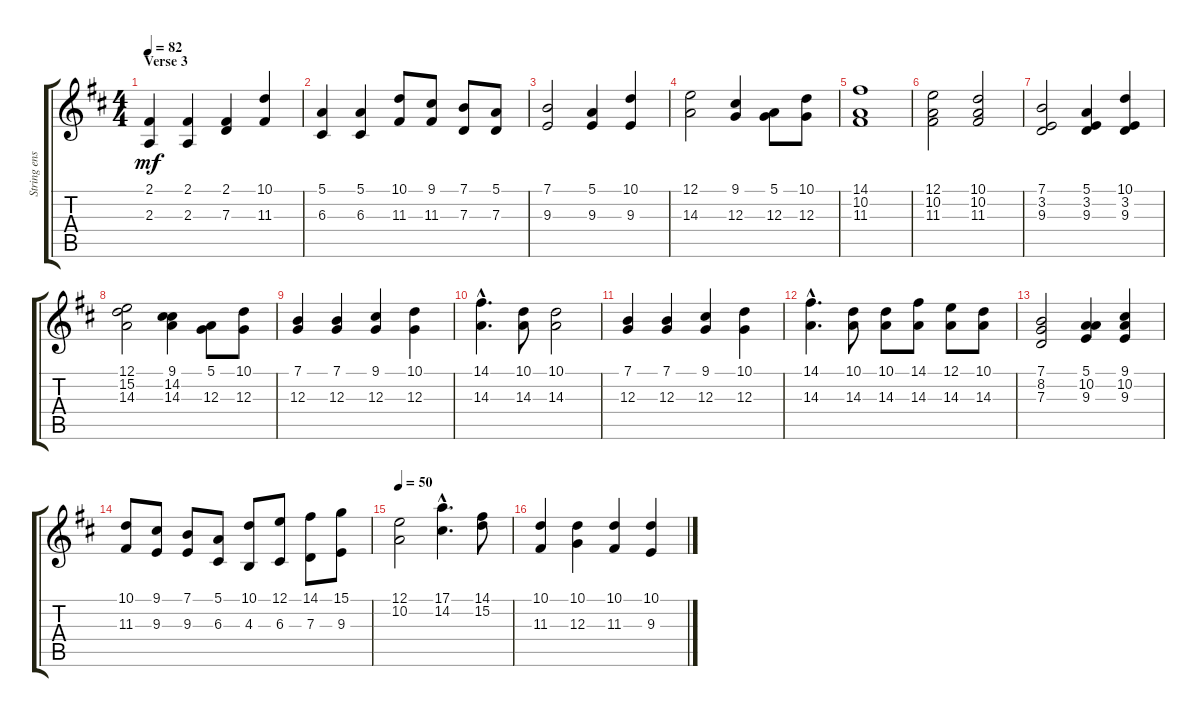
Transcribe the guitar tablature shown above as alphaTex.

\track ("String ensemble" "String ens") {instrument stringensemble1}
\staff {score tabs}
\tuning (E4 B3 G3 D3 A2 E2) {hide}
\ts (4 4)
\section ("" "Verse 3")
\tempo 82
\clef g2
\ks d
(2.1 2.3).4{dy mf} (2.1 2.3).4 (2.1 7.3).4 (10.1 11.3).4 |
(5.1 6.3).4 (5.1 6.3).4 (10.1 11.3).8 (9.1 11.3).8 (7.1 7.3).8 (5.1 7.3).8 |
(7.1 9.3).2 (5.1 9.3).4 (10.1 9.3).4 |
(12.1 14.3).2 (9.1 12.3).4 (5.1 12.3).8 (10.1 12.3).8 |
(14.1 10.2 11.3).1 |
(12.1 10.2 11.3).2 (10.1 10.2 11.3).2 |
(7.1 3.2 9.3).2 (5.1 3.2 9.3).4 (10.1 3.2 9.3).4 |
(12.1 15.2 14.3).2 (9.1 14.2 14.3).4 (5.1 12.3).8 (10.1 12.3).8 |
(7.1 12.3).4 (7.1 12.3).4 (9.1 12.3).4 (10.1 12.3).4 |
(14.1{hac} 14.3{hac}).4{d} (10.1 14.3).8 (10.1 14.3).2 |
(7.1 12.3).4 (7.1 12.3).4 (9.1 12.3).4 (10.1 12.3).4 |
(14.1{hac} 14.3{hac}).4{d} (10.1 14.3).8 (10.1 14.3).8 (14.1 14.3).8 (12.1 14.3).8 (10.1 14.3).8 |
(7.1 8.2 7.3).2 (5.1 10.2 9.3).4 (9.1 10.2 9.3).4 |
(10.1 11.3).8 (9.1 9.3).8 (7.1 9.3).8 (5.1 6.3).8 (10.1 4.3).8 (12.1 6.3).8 (14.1 7.3).8 (15.1 9.3).8 |
\tempo 50
(12.1 10.2).2 (17.1{hac} 14.2{hac}).4{d} (14.1 15.2).8 |
(10.1 11.3).4 (10.1 12.3).4 (10.1 11.3).4 (10.1 9.3).4
